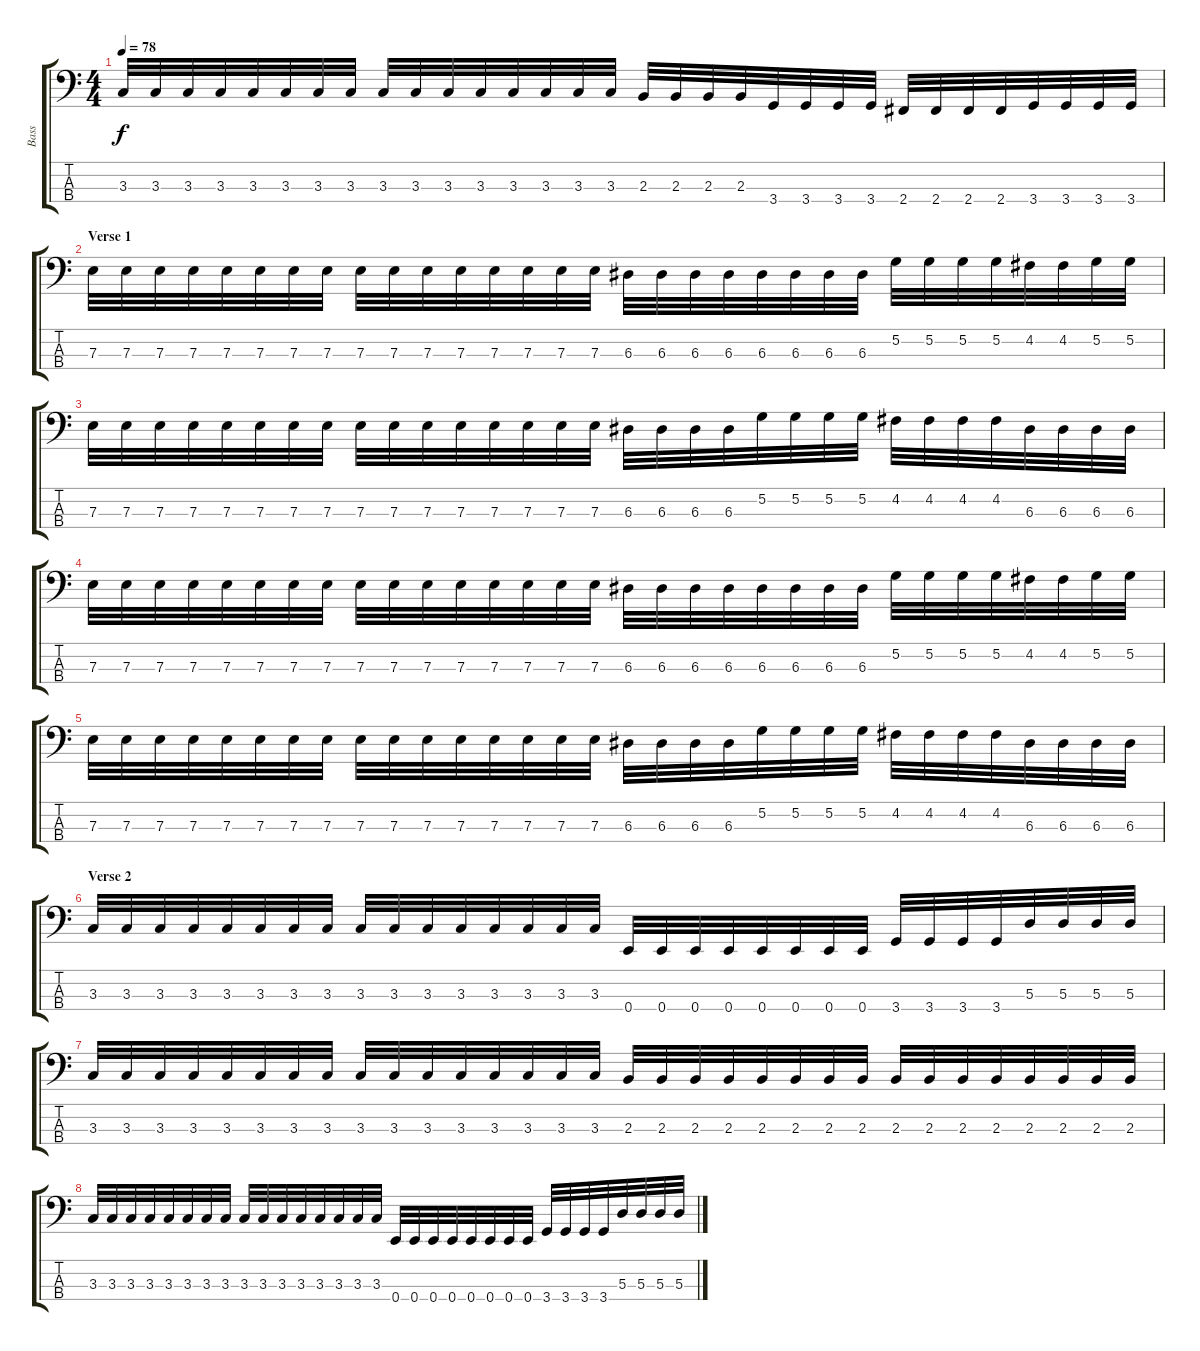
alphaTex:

\track ("Bass" "Bass") {instrument electricbassfinger}
\staff {score tabs}
\tuning (G2 D2 A1 E1) {hide}
\ts (4 4)
\tempo 78
\clef f4
\ks c
3.3.32{dy f} 3.3.32 3.3.32 3.3.32 3.3.32 3.3.32 3.3.32 3.3.32 3.3.32 3.3.32 3.3.32 3.3.32 3.3.32 3.3.32 3.3.32 3.3.32 2.3.32 2.3.32 2.3.32 2.3.32 3.4.32 3.4.32 3.4.32 3.4.32 2.4.32 2.4.32 2.4.32 2.4.32 3.4.32 3.4.32 3.4.32 3.4.32 |
\section ("" "Verse 1")
7.3.32 7.3.32 7.3.32 7.3.32 7.3.32 7.3.32 7.3.32 7.3.32 7.3.32 7.3.32 7.3.32 7.3.32 7.3.32 7.3.32 7.3.32 7.3.32 6.3.32 6.3.32 6.3.32 6.3.32 6.3.32 6.3.32 6.3.32 6.3.32 5.2.32 5.2.32 5.2.32 5.2.32 4.2.32 4.2.32 5.2.32 5.2.32 |
7.3.32 7.3.32 7.3.32 7.3.32 7.3.32 7.3.32 7.3.32 7.3.32 7.3.32 7.3.32 7.3.32 7.3.32 7.3.32 7.3.32 7.3.32 7.3.32 6.3.32 6.3.32 6.3.32 6.3.32 5.2.32 5.2.32 5.2.32 5.2.32 4.2.32 4.2.32 4.2.32 4.2.32 6.3.32 6.3.32 6.3.32 6.3.32 |
7.3.32 7.3.32 7.3.32 7.3.32 7.3.32 7.3.32 7.3.32 7.3.32 7.3.32 7.3.32 7.3.32 7.3.32 7.3.32 7.3.32 7.3.32 7.3.32 6.3.32 6.3.32 6.3.32 6.3.32 6.3.32 6.3.32 6.3.32 6.3.32 5.2.32 5.2.32 5.2.32 5.2.32 4.2.32 4.2.32 5.2.32 5.2.32 |
7.3.32 7.3.32 7.3.32 7.3.32 7.3.32 7.3.32 7.3.32 7.3.32 7.3.32 7.3.32 7.3.32 7.3.32 7.3.32 7.3.32 7.3.32 7.3.32 6.3.32 6.3.32 6.3.32 6.3.32 5.2.32 5.2.32 5.2.32 5.2.32 4.2.32 4.2.32 4.2.32 4.2.32 6.3.32 6.3.32 6.3.32 6.3.32 |
\section ("" "Verse 2")
3.3.32 3.3.32 3.3.32 3.3.32 3.3.32 3.3.32 3.3.32 3.3.32 3.3.32 3.3.32 3.3.32 3.3.32 3.3.32 3.3.32 3.3.32 3.3.32 0.4.32 0.4.32 0.4.32 0.4.32 0.4.32 0.4.32 0.4.32 0.4.32 3.4.32 3.4.32 3.4.32 3.4.32 5.3.32 5.3.32 5.3.32 5.3.32 |
3.3.32 3.3.32 3.3.32 3.3.32 3.3.32 3.3.32 3.3.32 3.3.32 3.3.32 3.3.32 3.3.32 3.3.32 3.3.32 3.3.32 3.3.32 3.3.32 2.3.32 2.3.32 2.3.32 2.3.32 2.3.32 2.3.32 2.3.32 2.3.32 2.3.32 2.3.32 2.3.32 2.3.32 2.3.32 2.3.32 2.3.32 2.3.32 |
3.3.32 3.3.32 3.3.32 3.3.32 3.3.32 3.3.32 3.3.32 3.3.32 3.3.32 3.3.32 3.3.32 3.3.32 3.3.32 3.3.32 3.3.32 3.3.32 0.4.32 0.4.32 0.4.32 0.4.32 0.4.32 0.4.32 0.4.32 0.4.32 3.4.32 3.4.32 3.4.32 3.4.32 5.3.32 5.3.32 5.3.32 5.3.32
